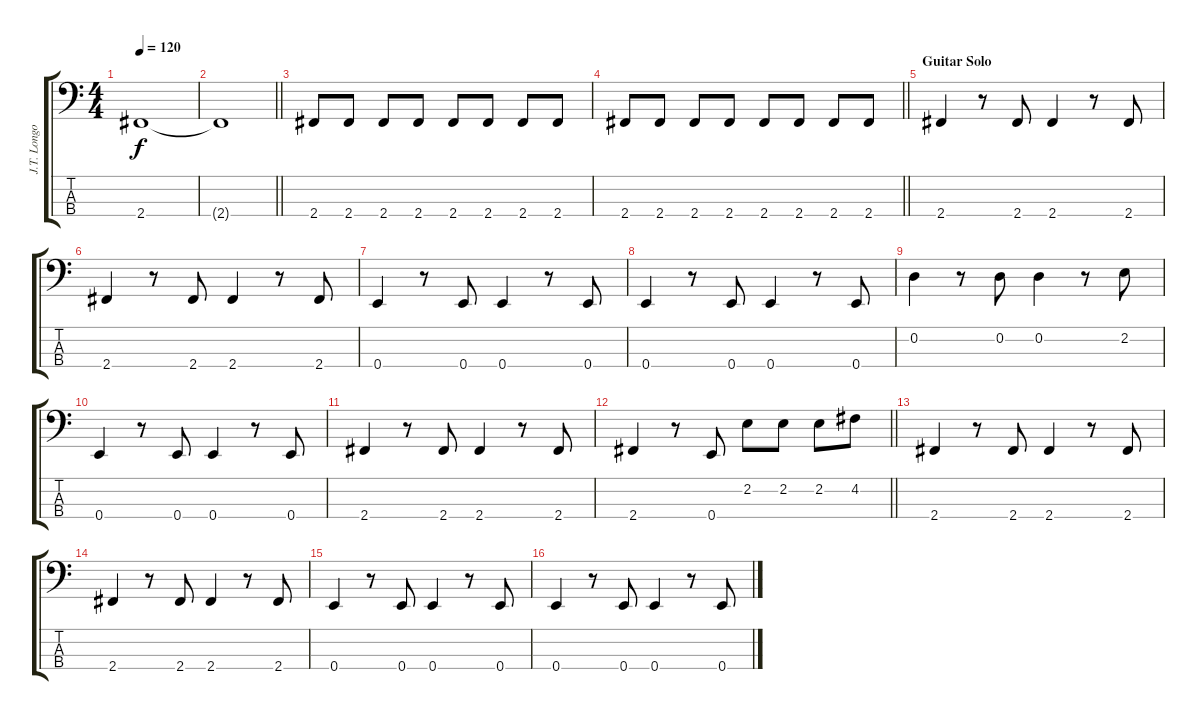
\track ("J.T. Longoria - Bass Guitar" "J.T. Longo") {instrument electricbasspick}
\staff {score tabs}
\tuning (G2 D2 A1 E1) {hide}
\ts (4 4)
\tempo 120
\clef f4
\ks c
2.4.1{dy f} |
\barLineRight lightlight
2.4{t}.1 |
2.4.8 2.4.8 2.4.8 2.4.8 2.4.8 2.4.8 2.4.8 2.4.8 |
\barLineRight lightlight
2.4.8 2.4.8 2.4.8 2.4.8 2.4.8 2.4.8 2.4.8 2.4.8 |
\section ("" "Guitar Solo")
2.4.4 r.8 2.4.8 2.4.4 r.8 2.4.8 |
2.4.4 r.8 2.4.8 2.4.4 r.8 2.4.8 |
0.4.4 r.8 0.4.8 0.4.4 r.8 0.4.8 |
0.4.4 r.8 0.4.8 0.4.4 r.8 0.4.8 |
0.2.4 r.8 0.2.8 0.2.4 r.8 2.2.8 |
0.4.4 r.8 0.4.8 0.4.4 r.8 0.4.8 |
2.4.4 r.8 2.4.8 2.4.4 r.8 2.4.8 |
\barLineRight lightlight
2.4.4 r.8 0.4.8 2.2.8 2.2.8 2.2.8 4.2.8 |
2.4.4 r.8 2.4.8 2.4.4 r.8 2.4.8 |
2.4.4 r.8 2.4.8 2.4.4 r.8 2.4.8 |
0.4.4 r.8 0.4.8 0.4.4 r.8 0.4.8 |
0.4.4 r.8 0.4.8 0.4.4 r.8 0.4.8
